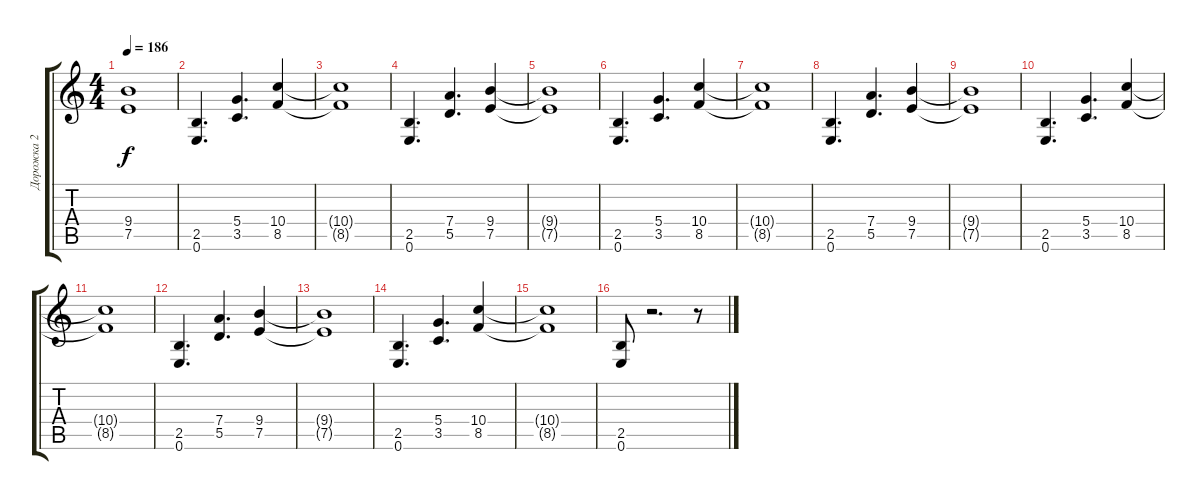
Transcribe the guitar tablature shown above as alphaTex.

\track ("Дорожка 2" "Дорожка 2") {instrument distortionguitar}
\staff {score tabs}
\tuning (E4 B3 G3 D3 A2 E2) {hide}
\ts (4 4)
\tempo 186
\clef g2
\ks c
(9.4{t} 7.5{t}).1{dy f} |
(2.5 0.6).4{d} (5.4 3.5).4{d} (10.4 8.5).4 |
(10.4{t} 8.5{t}).1 |
(2.5 0.6).4{d} (7.4 5.5).4{d} (9.4 7.5).4 |
(9.4{t} 7.5{t}).1 |
(2.5 0.6).4{d} (5.4 3.5).4{d} (10.4 8.5).4 |
(10.4{t} 8.5{t}).1 |
(2.5 0.6).4{d} (7.4 5.5).4{d} (9.4 7.5).4 |
(9.4{t} 7.5{t}).1 |
(2.5 0.6).4{d} (5.4 3.5).4{d} (10.4 8.5).4 |
(10.4{t} 8.5{t}).1 |
(2.5 0.6).4{d} (7.4 5.5).4{d} (9.4 7.5).4 |
(9.4{t} 7.5{t}).1 |
(2.5 0.6).4{d} (5.4 3.5).4{d} (10.4 8.5).4 |
(10.4{t} 8.5{t}).1 |
(2.5 0.6).8 r.2{d} r.8
